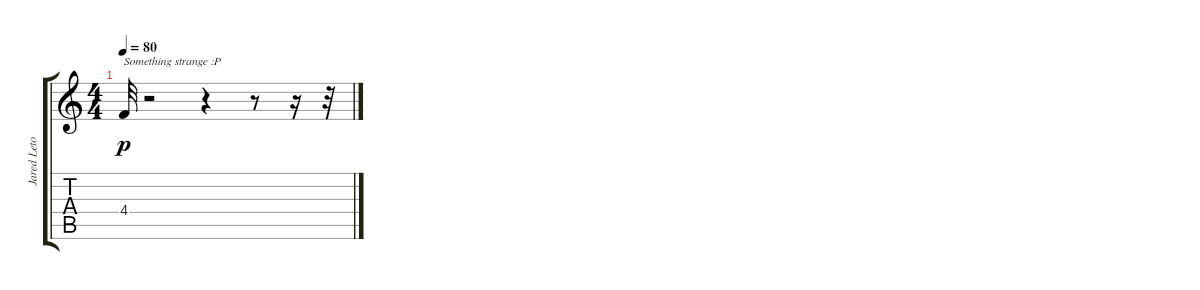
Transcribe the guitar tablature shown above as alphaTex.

\track ("Jared Leto (Rhythm Guitar)" "Jared Leto") {instrument overdrivenguitar}
\staff {score tabs}
\tuning (Eb4 Bb3 Gb3 Db3 Ab2 Eb2) {hide}
\ts (4 4)
\tempo 80
\clef g2
\ks c
4.4.32{txt "Something strange :P" dy p instrument gunshot} r.2 r.4 r.8 r.16 r.32
